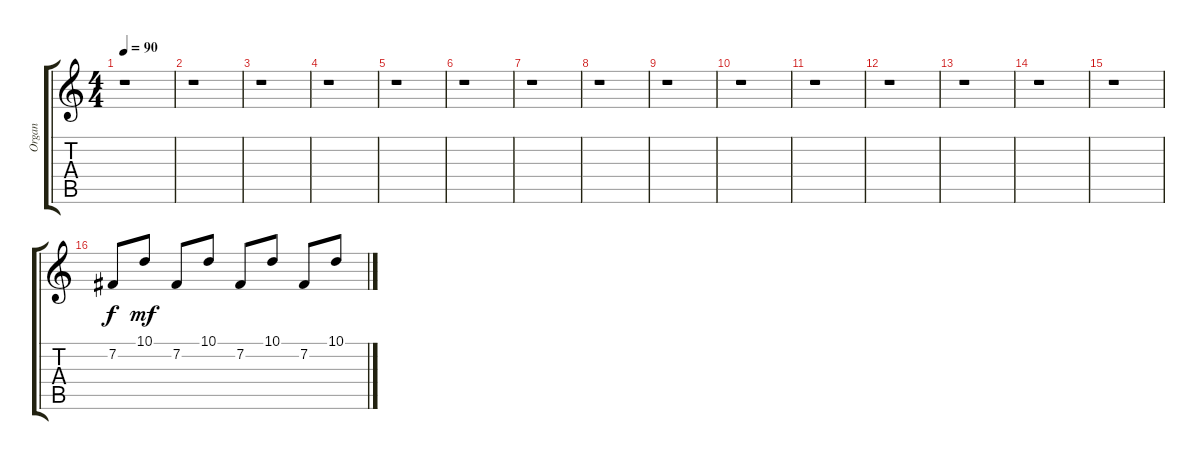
\track ("Organ" "Organ") {instrument drawbarorgan}
\staff {score tabs}
\tuning (E4 B3 G3 D3 A2 E2) {hide}
\ts (4 4)
\tempo 90
\clef g2
\ks c
r.1{dy mf} |
r.1 |
r.1 |
r.1 |
r.1 |
r.1 |
r.1 |
r.1 |
r.1 |
r.1 |
r.1 |
r.1 |
r.1 |
r.1 |
r.1 |
7.2.8{dy f} 10.1.8{dy mf} 7.2.8 10.1.8 7.2.8 10.1.8 7.2.8 10.1.8
